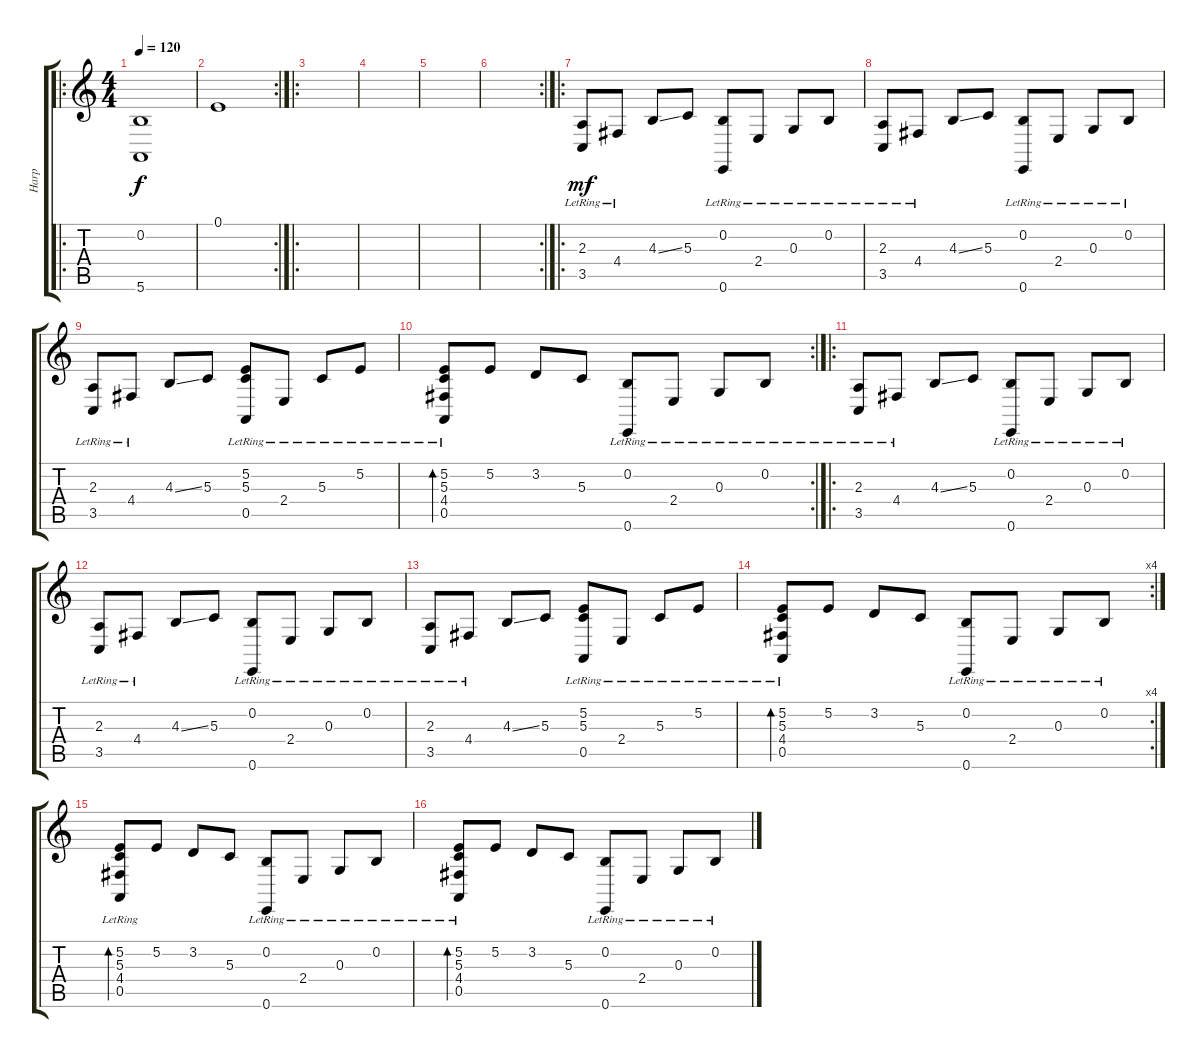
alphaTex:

\track ("Harp" "Harp") {instrument orchestralharp}
\staff {score tabs}
\tuning (E4 B3 G3 D3 A2 E2) {hide}
\ro
\ts (4 4)
\tempo 120
\clef g2
\ks c
(0.2 5.6).1{dy f} |
\rc 2
0.1.1 |
\ro
|
|
|
\rc 2
|
\ro
(2.3{lr} 3.5{lr}).8{dy mf} 4.4{lr}.8 4.3{ss}.8 5.3.8 (0.2{lr} 0.6{lr}).8 2.4{lr}.8 0.3{lr}.8 0.2{lr}.8 |
(2.3{lr} 3.5{lr}).8 4.4{lr}.8 4.3{ss}.8 5.3.8 (0.2{lr} 0.6{lr}).8 2.4{lr}.8 0.3{lr}.8 0.2{lr}.8 |
(2.3{lr} 3.5{lr}).8 4.4{lr}.8 4.3{ss}.8 5.3.8 (5.2{lr} 5.3{lr} 0.5{lr}).8 2.4{lr}.8 5.3{lr}.8 5.2{lr}.8 |
\rc 2
(5.2{lr} 5.3{lr} 4.4{lr} 0.5{lr}).8{bd 60} 5.2.8 3.2.8 5.3.8 (0.2{lr} 0.6{lr}).8 2.4{lr}.8 0.3{lr}.8 0.2{lr}.8 |
\ro
(2.3{lr} 3.5{lr}).8 4.4{lr}.8 4.3{ss}.8 5.3.8 (0.2{lr} 0.6{lr}).8 2.4{lr}.8 0.3{lr}.8 0.2{lr}.8 |
(2.3{lr} 3.5{lr}).8 4.4{lr}.8 4.3{ss}.8 5.3.8 (0.2{lr} 0.6{lr}).8 2.4{lr}.8 0.3{lr}.8 0.2{lr}.8 |
(2.3{lr} 3.5{lr}).8 4.4{lr}.8 4.3{ss}.8 5.3.8 (5.2{lr} 5.3{lr} 0.5{lr}).8 2.4{lr}.8 5.3{lr}.8 5.2{lr}.8 |
\rc 4
(5.2{lr} 5.3{lr} 4.4{lr} 0.5{lr}).8{bd 60} 5.2.8 3.2.8 5.3.8 (0.2{lr} 0.6{lr}).8 2.4{lr}.8 0.3{lr}.8 0.2{lr}.8 |
(5.2{lr} 5.3{lr} 4.4{lr} 0.5{lr}).8{bd 60} 5.2.8 3.2.8 5.3.8 (0.2{lr} 0.6{lr}).8 2.4{lr}.8 0.3{lr}.8 0.2{lr}.8 |
(5.2{lr} 5.3{lr} 4.4{lr} 0.5{lr}).8{bd 60} 5.2.8 3.2.8 5.3.8 (0.2{lr} 0.6{lr}).8 2.4{lr}.8 0.3{lr}.8 0.2{lr}.8
